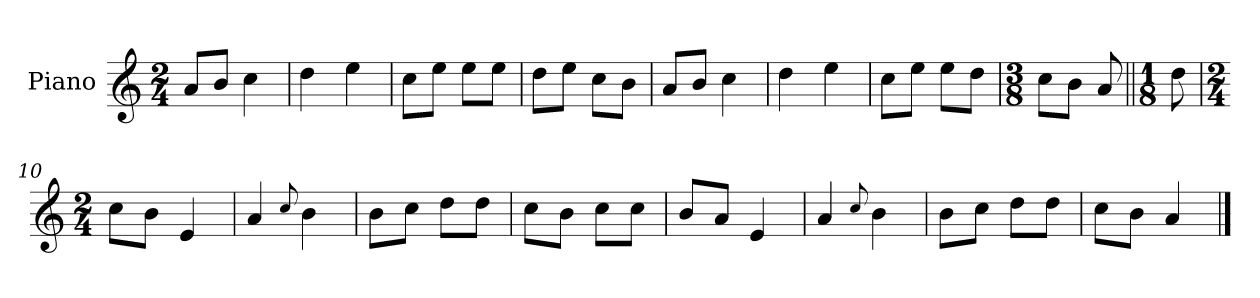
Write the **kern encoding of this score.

**kern
*part1
*staff1
*I"Piano
*I'Pno.
*clefG2
*k[]
*M2/4
=1
8a/L
8b/J
4cc\
=2
4dd\
4ee\
=3
8cc\L
8ee\J
8ee\L
8ee\J
=4
8dd\L
8ee\J
8cc\L
8b\J
=5
8a/L
8b/J
4cc\
=6
4dd\
4ee\
=7
8cc\L
8ee\J
8ee\L
8dd\J
=8
*M3/8
8cc\L
8b\J
8a/
=9||
*M1/8
8dd\
=10
*M2/4
8cc\L
8b\J
4e/
!!LO:LB:g=z
=11
4a/
8qqcc/
4b\
=12
8b\L
8cc\J
8dd\L
8dd\J
=13
8cc\L
8b\J
8cc\L
8cc\J
=14
8b/L
8a/J
4e/
=15
4a/
8qqcc/
4b\
=16
8b\L
8cc\J
8dd\L
8dd\J
=17
8cc\L
8b\J
4a/
==
*-
